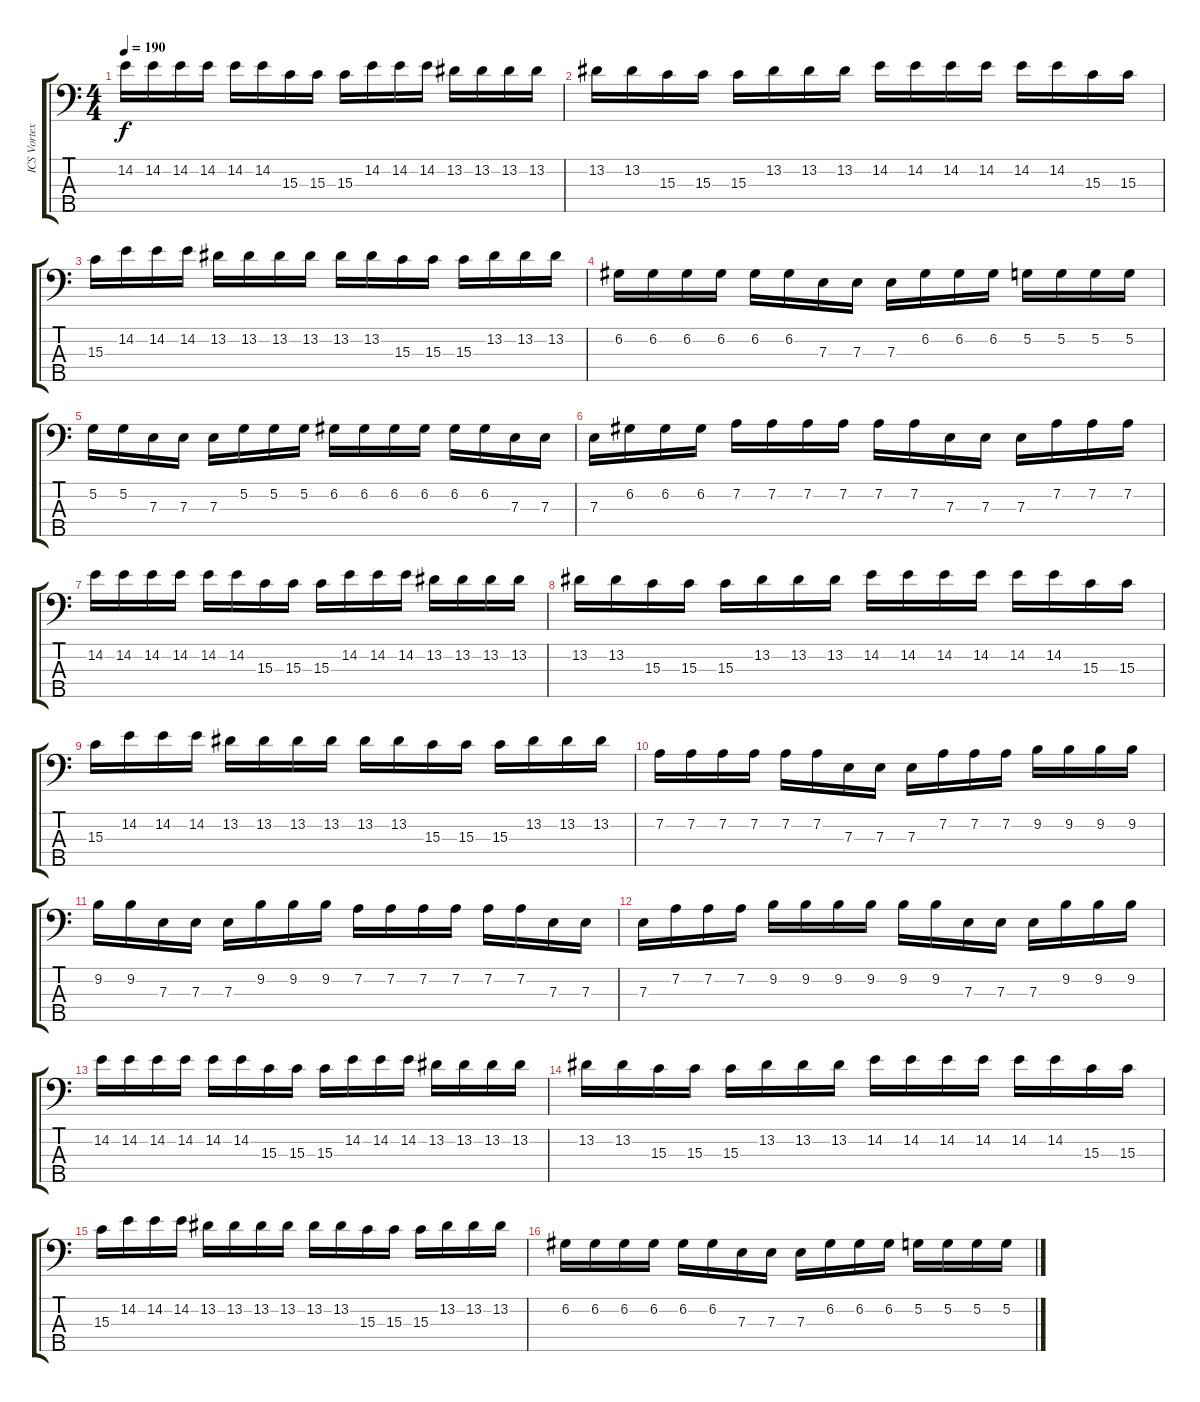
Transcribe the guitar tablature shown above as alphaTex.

\track ("ICS Vortex" "ICS Vortex") {instrument electricbassfinger}
\staff {score tabs}
\tuning (G2 D2 A1 E1 B0) {hide}
\ts (4 4)
\tempo 190
\clef f4
\ks c
14.2.16{dy f} 14.2.16 14.2.16 14.2.16 14.2.16 14.2.16 15.3.16 15.3.16 15.3.16 14.2.16 14.2.16 14.2.16 13.2.16 13.2.16 13.2.16 13.2.16 |
13.2.16 13.2.16 15.3.16 15.3.16 15.3.16 13.2.16 13.2.16 13.2.16 14.2.16 14.2.16 14.2.16 14.2.16 14.2.16 14.2.16 15.3.16 15.3.16 |
15.3.16 14.2.16 14.2.16 14.2.16 13.2.16 13.2.16 13.2.16 13.2.16 13.2.16 13.2.16 15.3.16 15.3.16 15.3.16 13.2.16 13.2.16 13.2.16 |
6.2.16 6.2.16 6.2.16 6.2.16 6.2.16 6.2.16 7.3.16 7.3.16 7.3.16 6.2.16 6.2.16 6.2.16 5.2.16 5.2.16 5.2.16 5.2.16 |
5.2.16 5.2.16 7.3.16 7.3.16 7.3.16 5.2.16 5.2.16 5.2.16 6.2.16 6.2.16 6.2.16 6.2.16 6.2.16 6.2.16 7.3.16 7.3.16 |
7.3.16 6.2.16 6.2.16 6.2.16 7.2.16 7.2.16 7.2.16 7.2.16 7.2.16 7.2.16 7.3.16 7.3.16 7.3.16 7.2.16 7.2.16 7.2.16 |
14.2.16 14.2.16 14.2.16 14.2.16 14.2.16 14.2.16 15.3.16 15.3.16 15.3.16 14.2.16 14.2.16 14.2.16 13.2.16 13.2.16 13.2.16 13.2.16 |
13.2.16 13.2.16 15.3.16 15.3.16 15.3.16 13.2.16 13.2.16 13.2.16 14.2.16 14.2.16 14.2.16 14.2.16 14.2.16 14.2.16 15.3.16 15.3.16 |
15.3.16 14.2.16 14.2.16 14.2.16 13.2.16 13.2.16 13.2.16 13.2.16 13.2.16 13.2.16 15.3.16 15.3.16 15.3.16 13.2.16 13.2.16 13.2.16 |
7.2.16 7.2.16 7.2.16 7.2.16 7.2.16 7.2.16 7.3.16 7.3.16 7.3.16 7.2.16 7.2.16 7.2.16 9.2.16 9.2.16 9.2.16 9.2.16 |
9.2.16 9.2.16 7.3.16 7.3.16 7.3.16 9.2.16 9.2.16 9.2.16 7.2.16 7.2.16 7.2.16 7.2.16 7.2.16 7.2.16 7.3.16 7.3.16 |
7.3.16 7.2.16 7.2.16 7.2.16 9.2.16 9.2.16 9.2.16 9.2.16 9.2.16 9.2.16 7.3.16 7.3.16 7.3.16 9.2.16 9.2.16 9.2.16 |
14.2.16 14.2.16 14.2.16 14.2.16 14.2.16 14.2.16 15.3.16 15.3.16 15.3.16 14.2.16 14.2.16 14.2.16 13.2.16 13.2.16 13.2.16 13.2.16 |
13.2.16 13.2.16 15.3.16 15.3.16 15.3.16 13.2.16 13.2.16 13.2.16 14.2.16 14.2.16 14.2.16 14.2.16 14.2.16 14.2.16 15.3.16 15.3.16 |
15.3.16 14.2.16 14.2.16 14.2.16 13.2.16 13.2.16 13.2.16 13.2.16 13.2.16 13.2.16 15.3.16 15.3.16 15.3.16 13.2.16 13.2.16 13.2.16 |
6.2.16 6.2.16 6.2.16 6.2.16 6.2.16 6.2.16 7.3.16 7.3.16 7.3.16 6.2.16 6.2.16 6.2.16 5.2.16 5.2.16 5.2.16 5.2.16
